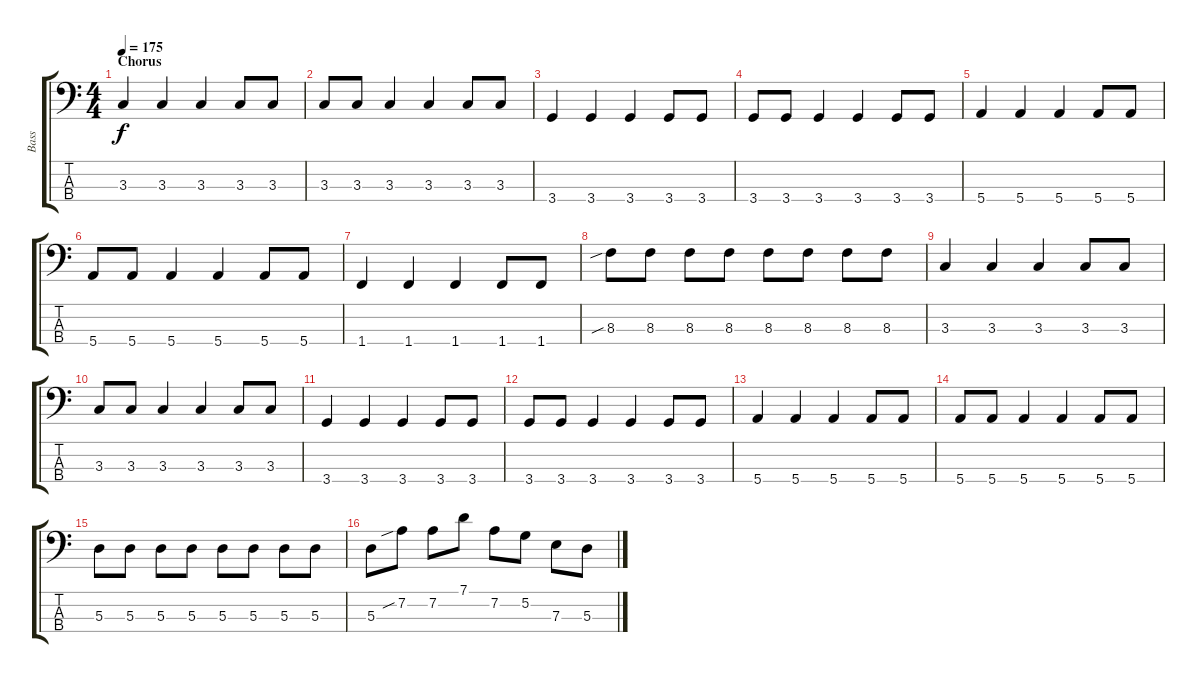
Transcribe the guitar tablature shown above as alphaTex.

\track ("Bass" "Bass") {instrument electricbassfinger}
\staff {score tabs}
\tuning (G2 D2 A1 E1) {hide}
\ts (4 4)
\section ("" "Chorus")
\tempo 175
\clef f4
\ks c
3.3.4{dy f} 3.3.4 3.3.4 3.3.8 3.3.8 |
3.3.8 3.3.8 3.3.4 3.3.4 3.3.8 3.3.8 |
3.4.4 3.4.4 3.4.4 3.4.8 3.4.8 |
3.4.8 3.4.8 3.4.4 3.4.4 3.4.8 3.4.8 |
5.4.4 5.4.4 5.4.4 5.4.8 5.4.8 |
5.4.8 5.4.8 5.4.4 5.4.4 5.4.8 5.4.8 |
1.4.4 1.4.4 1.4.4 1.4.8 1.4.8 |
8.3{sib}.8 8.3.8 8.3.8 8.3.8 8.3.8 8.3.8 8.3.8 8.3.8 |
3.3.4 3.3.4 3.3.4 3.3.8 3.3.8 |
3.3.8 3.3.8 3.3.4 3.3.4 3.3.8 3.3.8 |
3.4.4 3.4.4 3.4.4 3.4.8 3.4.8 |
3.4.8 3.4.8 3.4.4 3.4.4 3.4.8 3.4.8 |
5.4.4 5.4.4 5.4.4 5.4.8 5.4.8 |
5.4.8 5.4.8 5.4.4 5.4.4 5.4.8 5.4.8 |
5.3.8 5.3.8 5.3.8 5.3.8 5.3.8 5.3.8 5.3.8 5.3.8 |
5.3.8 7.2{sib}.8 7.2.8 7.1.8 7.2.8 5.2.8 7.3.8 5.3.8
